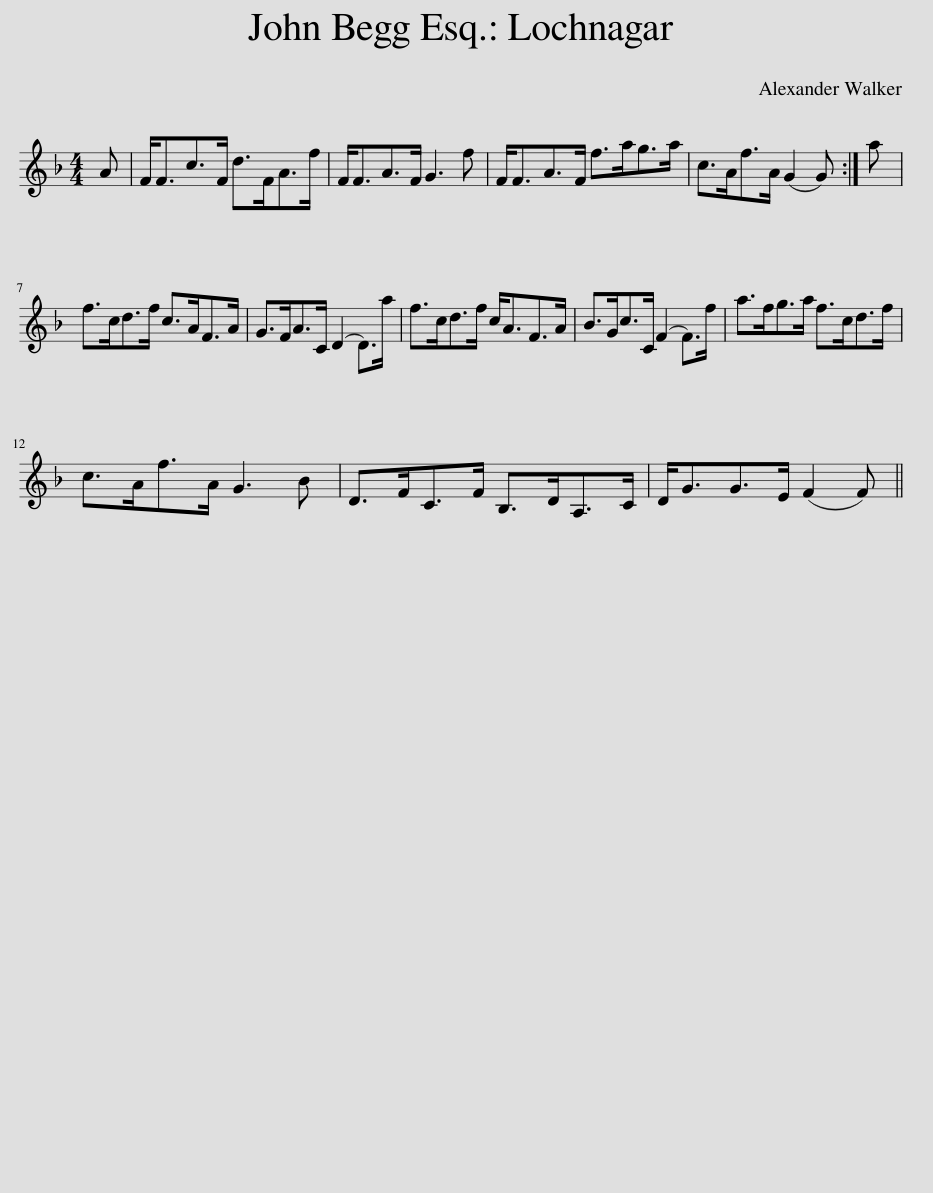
X:1
L:1/8
M:4/4
I:linebreak $
K:F
V:1 treble
V:1
 A | F<Fc>F d>FA>f | F<FA>F G3 f | F<FA>F f>ag>a | c>Af>A (G2 G) :| %5
 a |$ f>cd>f c>AF>A | G>FA>C (D2 D>)a | f>cd>f c<AF>A | B>Gc>C (F2 F>)f | %10
 a>fg>a f>cd>f |$ c>Af>A G3 B | D>FC>F B,>DA,>C | D<GG>E (F2 F) || %14
